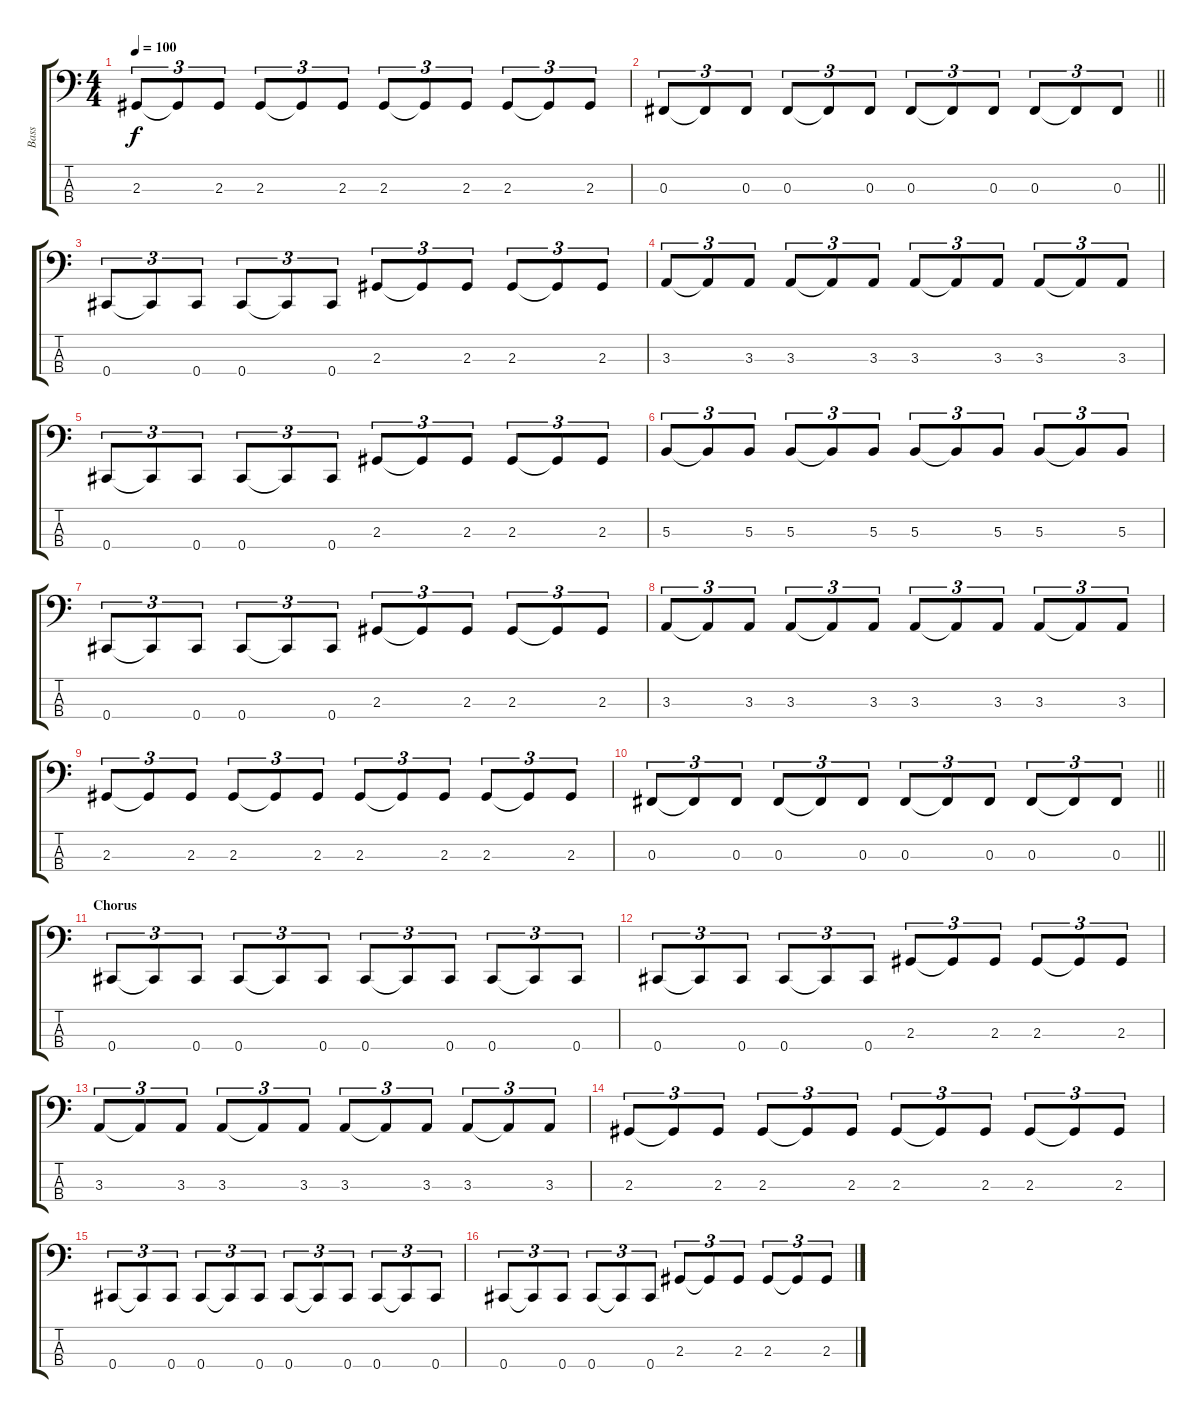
\track ("Bass" "Bass") {instrument electricbasspick}
\staff {score tabs}
\tuning (E2 B1 Gb1 Db1) {hide}
\ts (4 4)
\tempo 100
\clef f4
\ks c
2.3.8{tu (3 2) dy f} 2.3{t}.8{tu (3 2)} 2.3.8{tu (3 2)} 2.3.8{tu (3 2)} 2.3{t}.8{tu (3 2)} 2.3.8{tu (3 2)} 2.3.8{tu (3 2)} 2.3{t}.8{tu (3 2)} 2.3.8{tu (3 2)} 2.3.8{tu (3 2)} 2.3{t}.8{tu (3 2)} 2.3.8{tu (3 2)} |
\barLineRight lightlight
0.3.8{tu (3 2)} 0.3{t}.8{tu (3 2)} 0.3.8{tu (3 2)} 0.3.8{tu (3 2)} 0.3{t}.8{tu (3 2)} 0.3.8{tu (3 2)} 0.3.8{tu (3 2)} 0.3{t}.8{tu (3 2)} 0.3.8{tu (3 2)} 0.3.8{tu (3 2)} 0.3{t}.8{tu (3 2)} 0.3.8{tu (3 2)} |
0.4.8{tu (3 2)} 0.4{t}.8{tu (3 2)} 0.4.8{tu (3 2)} 0.4.8{tu (3 2)} 0.4{t}.8{tu (3 2)} 0.4.8{tu (3 2)} 2.3.8{tu (3 2)} 2.3{t}.8{tu (3 2)} 2.3.8{tu (3 2)} 2.3.8{tu (3 2)} 2.3{t}.8{tu (3 2)} 2.3.8{tu (3 2)} |
3.3.8{tu (3 2)} 3.3{t}.8{tu (3 2)} 3.3.8{tu (3 2)} 3.3.8{tu (3 2)} 3.3{t}.8{tu (3 2)} 3.3.8{tu (3 2)} 3.3.8{tu (3 2)} 3.3{t}.8{tu (3 2)} 3.3.8{tu (3 2)} 3.3.8{tu (3 2)} 3.3{t}.8{tu (3 2)} 3.3.8{tu (3 2)} |
0.4.8{tu (3 2)} 0.4{t}.8{tu (3 2)} 0.4.8{tu (3 2)} 0.4.8{tu (3 2)} 0.4{t}.8{tu (3 2)} 0.4.8{tu (3 2)} 2.3.8{tu (3 2)} 2.3{t}.8{tu (3 2)} 2.3.8{tu (3 2)} 2.3.8{tu (3 2)} 2.3{t}.8{tu (3 2)} 2.3.8{tu (3 2)} |
5.3.8{tu (3 2)} 5.3{t}.8{tu (3 2)} 5.3.8{tu (3 2)} 5.3.8{tu (3 2)} 5.3{t}.8{tu (3 2)} 5.3.8{tu (3 2)} 5.3.8{tu (3 2)} 5.3{t}.8{tu (3 2)} 5.3.8{tu (3 2)} 5.3.8{tu (3 2)} 5.3{t}.8{tu (3 2)} 5.3.8{tu (3 2)} |
0.4.8{tu (3 2)} 0.4{t}.8{tu (3 2)} 0.4.8{tu (3 2)} 0.4.8{tu (3 2)} 0.4{t}.8{tu (3 2)} 0.4.8{tu (3 2)} 2.3.8{tu (3 2)} 2.3{t}.8{tu (3 2)} 2.3.8{tu (3 2)} 2.3.8{tu (3 2)} 2.3{t}.8{tu (3 2)} 2.3.8{tu (3 2)} |
3.3.8{tu (3 2)} 3.3{t}.8{tu (3 2)} 3.3.8{tu (3 2)} 3.3.8{tu (3 2)} 3.3{t}.8{tu (3 2)} 3.3.8{tu (3 2)} 3.3.8{tu (3 2)} 3.3{t}.8{tu (3 2)} 3.3.8{tu (3 2)} 3.3.8{tu (3 2)} 3.3{t}.8{tu (3 2)} 3.3.8{tu (3 2)} |
2.3.8{tu (3 2)} 2.3{t}.8{tu (3 2)} 2.3.8{tu (3 2)} 2.3.8{tu (3 2)} 2.3{t}.8{tu (3 2)} 2.3.8{tu (3 2)} 2.3.8{tu (3 2)} 2.3{t}.8{tu (3 2)} 2.3.8{tu (3 2)} 2.3.8{tu (3 2)} 2.3{t}.8{tu (3 2)} 2.3.8{tu (3 2)} |
\barLineRight lightlight
0.3.8{tu (3 2)} 0.3{t}.8{tu (3 2)} 0.3.8{tu (3 2)} 0.3.8{tu (3 2)} 0.3{t}.8{tu (3 2)} 0.3.8{tu (3 2)} 0.3.8{tu (3 2)} 0.3{t}.8{tu (3 2)} 0.3.8{tu (3 2)} 0.3.8{tu (3 2)} 0.3{t}.8{tu (3 2)} 0.3.8{tu (3 2)} |
\section ("" "Chorus")
0.4.8{tu (3 2)} 0.4{t}.8{tu (3 2)} 0.4.8{tu (3 2)} 0.4.8{tu (3 2)} 0.4{t}.8{tu (3 2)} 0.4.8{tu (3 2)} 0.4.8{tu (3 2)} 0.4{t}.8{tu (3 2)} 0.4.8{tu (3 2)} 0.4.8{tu (3 2)} 0.4{t}.8{tu (3 2)} 0.4.8{tu (3 2)} |
0.4.8{tu (3 2)} 0.4{t}.8{tu (3 2)} 0.4.8{tu (3 2)} 0.4.8{tu (3 2)} 0.4{t}.8{tu (3 2)} 0.4.8{tu (3 2)} 2.3.8{tu (3 2)} 2.3{t}.8{tu (3 2)} 2.3.8{tu (3 2)} 2.3.8{tu (3 2)} 2.3{t}.8{tu (3 2)} 2.3.8{tu (3 2)} |
3.3.8{tu (3 2)} 3.3{t}.8{tu (3 2)} 3.3.8{tu (3 2)} 3.3.8{tu (3 2)} 3.3{t}.8{tu (3 2)} 3.3.8{tu (3 2)} 3.3.8{tu (3 2)} 3.3{t}.8{tu (3 2)} 3.3.8{tu (3 2)} 3.3.8{tu (3 2)} 3.3{t}.8{tu (3 2)} 3.3.8{tu (3 2)} |
2.3.8{tu (3 2)} 2.3{t}.8{tu (3 2)} 2.3.8{tu (3 2)} 2.3.8{tu (3 2)} 2.3{t}.8{tu (3 2)} 2.3.8{tu (3 2)} 2.3.8{tu (3 2)} 2.3{t}.8{tu (3 2)} 2.3.8{tu (3 2)} 2.3.8{tu (3 2)} 2.3{t}.8{tu (3 2)} 2.3.8{tu (3 2)} |
0.4.8{tu (3 2)} 0.4{t}.8{tu (3 2)} 0.4.8{tu (3 2)} 0.4.8{tu (3 2)} 0.4{t}.8{tu (3 2)} 0.4.8{tu (3 2)} 0.4.8{tu (3 2)} 0.4{t}.8{tu (3 2)} 0.4.8{tu (3 2)} 0.4.8{tu (3 2)} 0.4{t}.8{tu (3 2)} 0.4.8{tu (3 2)} |
0.4.8{tu (3 2)} 0.4{t}.8{tu (3 2)} 0.4.8{tu (3 2)} 0.4.8{tu (3 2)} 0.4{t}.8{tu (3 2)} 0.4.8{tu (3 2)} 2.3.8{tu (3 2)} 2.3{t}.8{tu (3 2)} 2.3.8{tu (3 2)} 2.3.8{tu (3 2)} 2.3{t}.8{tu (3 2)} 2.3.8{tu (3 2)}
